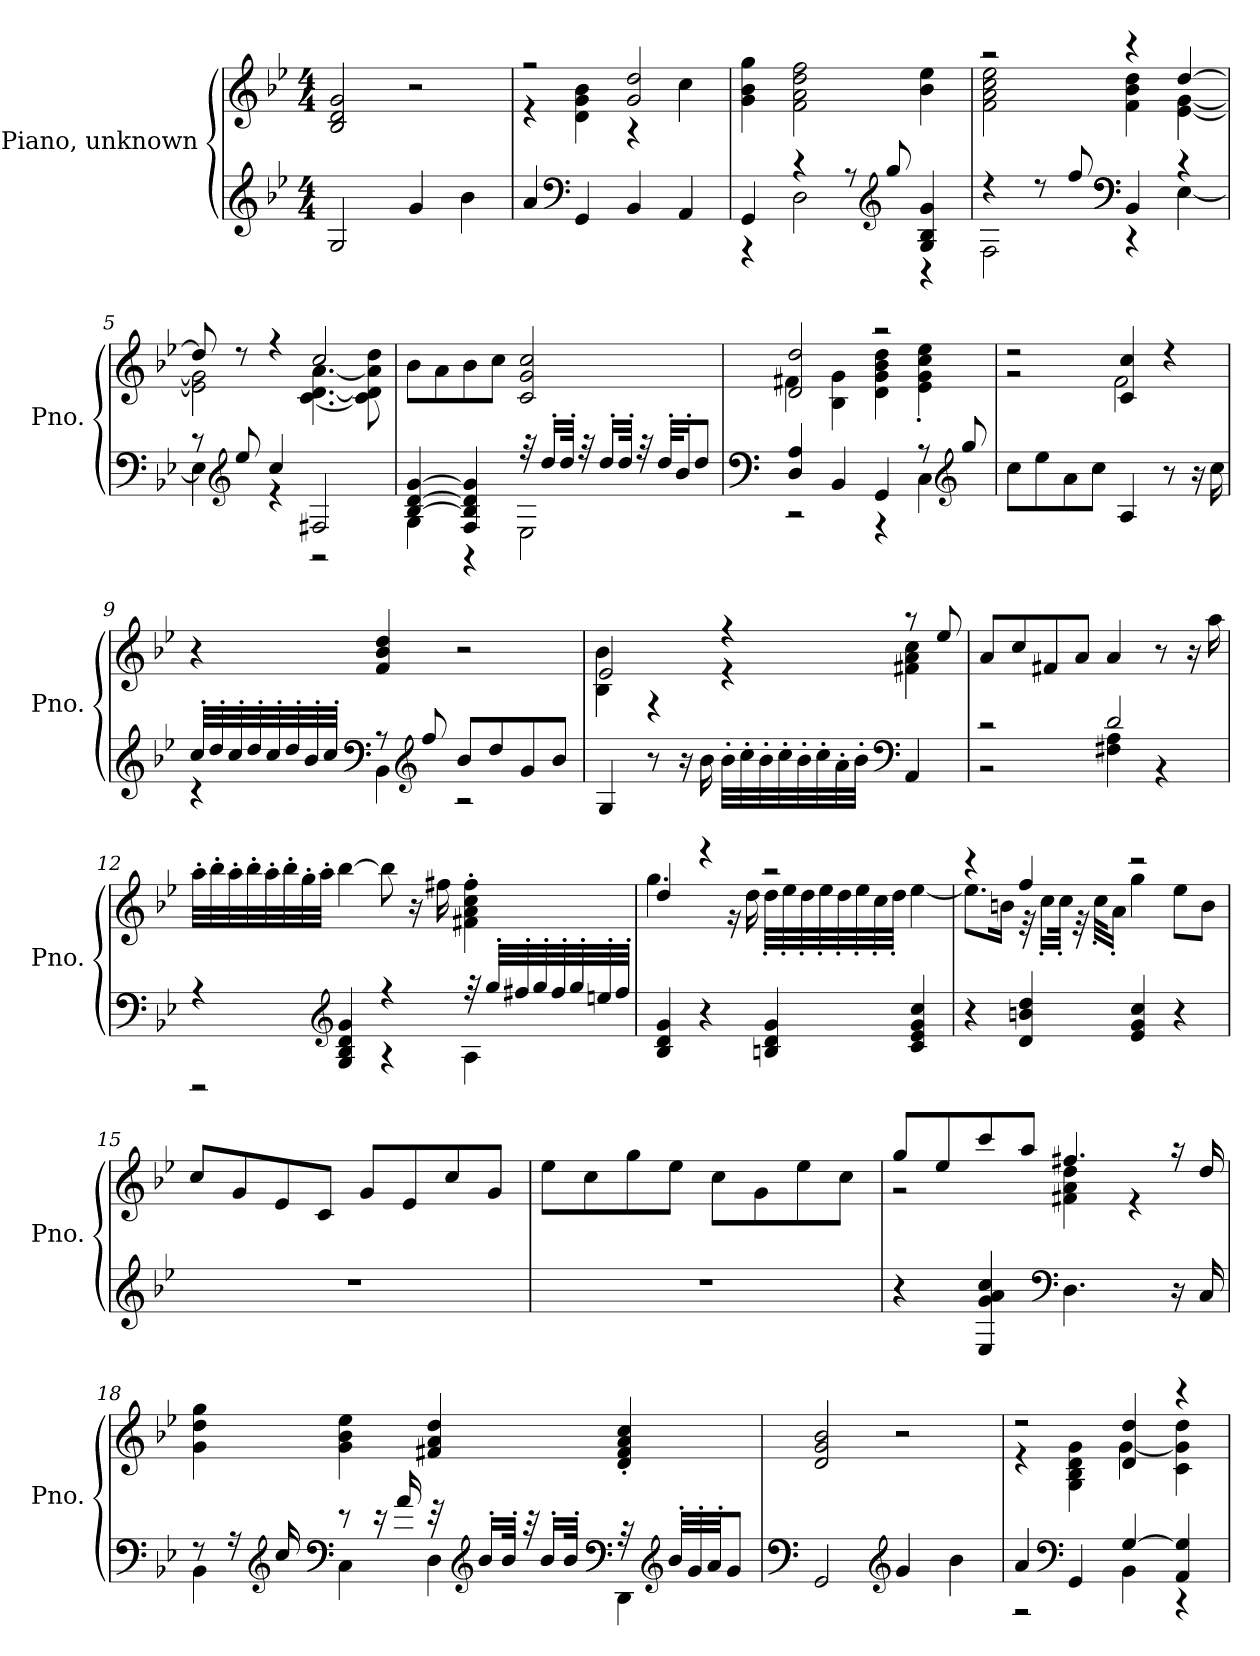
**kern	**kern
*part1	*part1
*staff2	*staff1
*I"Piano, unknown	*
*I'Pno.	*
*clefG2	*clefG2
*k[b-e-]	*k[b-e-]
*M4/4	*M4/4
*MM120	*MM120
=1	=1
2G/	2B-/ 2d/ 2g/
4g/	2r
4b-\	.
=2	=2
*	*^
4a/	2r	4r
*clefF4	*	*
4GG/	.	4d\ 4g\ 4b-\
4BB-/	2g/ 2dd/	4r
4AA/	.	4cc\
*	*v	*v
=3	=3
*^	*
4GG/	4r	4g\ 4b-\ 4gg\
4r	2D\	2f\ 2a\ 2dd\ 2ff\
8r	.	.
*clefG2	*	*
8gg/	.	.
4G/ 4B-/ 4g/	4r	4b-\ 4ee-\
=4	=4	=4
*	*	*^
4r	2F\	2r	2f\ 2a\ 2cc\ 2ee-\
8r	.	.	.
8ff/	.	.	.
*clefF4	*	*	*
4BB-/	4r	4r	4f\ 4b-\ 4dd\
4r	[4E-\	[4dd/	[4e-\ [4g\
=5	=5	=5	=5
8r	4E-\]	8dd/]	2e-\] 2g\]
*clefG2	*	*	*
8ee-/	.	8r	.
4cc/	4r	4r	.
2F#X/	2r	2cc/	[4.c\ [4.d\ [4.a\
.	.	.	8c\] 8d\] 8a\] 8dd\
*	*	*v	*v
!!LO:LB:g=z
=6	=6	=6
[4B-/ [4d/ [4g/	4G\	8b-\L
.	.	8a\
4F/ 4B-/] 4d/] 4g/]	4r	8b-\
.	.	8cc\J
32r	2E-\	2c/ 2g/ 2cc/
16dd'/LL	.	.
32dd'/JJk	.	.
32r	.	.
16dd'/LL	.	.
32dd'/JJk	.	.
32r	.	.
32dd'/KLL	.	.
16b-'/J	.	.
8dd/J	.	.
=7	=7	=7
*clefF4	*	*
*	*	*^
4D/ 4A/	2r	2d/ 2dd/	4f#X\
4BB-/	.	.	4B-\ 4g\
4GG/	4r	2r	4d\ 4g\ 4b-\ 4dd\
8r	4C\	.	4e-\' 4g\' 4cc\' 4ee-\'
*clefG2	*	*	*
8gg/	.	.	.
*v	*v	*	*
=8	=8	=8
8cc\L	2r	2r
8ee-\	.	.
8a\	.	.
8cc\J	.	.
4A/	4c/ 4cc/	2f\
8r	4r	.
16r	.	.
16cc\	.	.
*	*v	*v
!!LO:LB:g=z
=9	=9
*^	*
32cc'/LLL	4r	4r
32dd'/	.	.
32cc'/	.	.
32dd'/	.	.
32cc'/	.	.
32dd'/	.	.
32b-'/	.	.
32cc'/JJJ	.	.
*clefF4	*	*
8r	4BB-\	4f/ 4b-/ 4dd/
*clefG2	*	*
8ff/	.	.
8b-/L	2r	2r
8dd/	.	.
8g/	.	.
8b-/J	.	.
*v	*v	*
=10	=10
*	*^
4G/	2e-/	4B-\ 4b-\
8r	.	4r
16r	.	.
16b-\	.	.
32b-'\LLL	4r	4r
32cc'\	.	.
32b-'\	.	.
32cc'\	.	.
32b-'\	.	.
32cc'\	.	.
32a'\	.	.
32b-'\JJJ	.	.
*clefF4	*	*
4AA/	8r	4f#X\ 4a\ 4cc\
.	8ee-/	.
*	*v	*v
=11	=11
*^	*
2r	2r	8a/L
.	.	8cc/
.	.	8f#X/
.	.	8a/J
2d/	4F#X\ 4A\	4a/
.	4r	8r
.	.	16r
.	.	16aa\
!!LO:LB:g=z
=12	=12	=12
4r	2r	32aa'\LLL
.	.	32bb-'\
.	.	32aa'\
.	.	32bb-'\
.	.	32aa'\
.	.	32bb-'\
.	.	32gg'\
.	.	32aa'\JJJ
*clefG2	*	*
4G/ 4B-/ 4d/ 4g/	.	[4bb-\
4r	4r	8bb-\]
.	.	16r
.	.	16ff#X\
32r	4A\	4f#X\' 4a\' 4cc\' 4ff#\'
32gg'/LLL	.	.
32ff#X'/	.	.
32gg'/	.	.
32ff#'/	.	.
32gg'/	.	.
32een'/	.	.
32ff#'/JJJ	.	.
*v	*v	*
=13	=13
*	*^
4B-/ 4d/ 4g/	4dd/	4.gg\
4r	4r	.
.	.	16r
.	.	16dd\
4Bn/ 4d/ 4g/	2r	32dd'\LLL
.	.	32ee-'\
.	.	32dd'\
.	.	32ee-'\
.	.	32dd'\
.	.	32ee-'\
.	.	32cc'\
.	.	32dd'\JJJ
4c/ 4e-/ 4g/ 4cc/	.	[4ee-\
!!LO:LB:g=z	!!
=14	=14	=14
4r	4r	8.ee-\L]
.	.	16bn\Jk
4d/ 4bn/ 4dd/	4ff/	32r
.	.	16cc'\LL
.	.	32cc'\JJk
.	.	32r
.	.	32cc'\KLL
.	.	16a'\JJ
4e-/ 4g/ 4cc/	2r	4gg\
4r	.	8ee-\L
.	.	8b\J
*	*v	*v
=15	=15
1r	8cc/L
.	8g/
.	8e-/
.	8c/J
.	8g/L
.	8e-/
.	8cc/
.	8g/J
=16	=16
1r	8ee-\L
.	8cc\
.	8gg\
.	8ee-\J
.	8cc\L
.	8g\
.	8ee-\
.	8cc\J
=17	=17
*	*^
4r	8gg/L	2r
.	8ee-/	.
4E-/ 4g/ 4a/ 4cc/	8ccc/	.
.	8aa/J	.
*clefF4	*	*
4.D\	4.ff#X/	4f#X\ 4a\ 4dd\
.	.	4r
16r	16r	.
16C/	16dd/	.
*	*v	*v
!!LO:LB:g=z
=18	=18
*^	*
8r	4BB-\	4g\ 4dd\ 4gg\
16r	.	.
*clefG2	*	*
16cc/	.	.
*clefF4	*	*
8r	4C\	4g\ 4b-\ 4ee-\
16r	.	.
16a/	.	.
32r	4D\	4f#X/ 4a/ 4dd/
*clefG2	*	*
16b-'/LL	.	.
32b-'/JJk	.	.
32r	.	.
16b-'/LL	.	.
32b-'/JJk	.	.
*clefF4	*	*
32r	4DD\	4d/' 4f#/' 4a/' 4cc/'
*clefG2	*	*
32b-'/LLL	.	.
32g'/	.	.
32a'/JJ	.	.
8g/J	.	.
*v	*v	*
=19	=19
*clefF4	*
2GG/	2d/ 2g/ 2b-/
*clefG2	*
4g/	2r
4b-\	.
=20	=20
*^	*^
4a/	2r	2r	4r
*clefF4	*	*	*
4GG/	.	.	4G\ 4B-\ 4d\ 4g\
[4G/	4BB-\	4d/ 4dd/	[4g\
4AA/ 4G/]	4r	4r	4c\ 4g\] 4dd\
*v	*v	*	*
*	*v	*v
=	=
*-	*-
